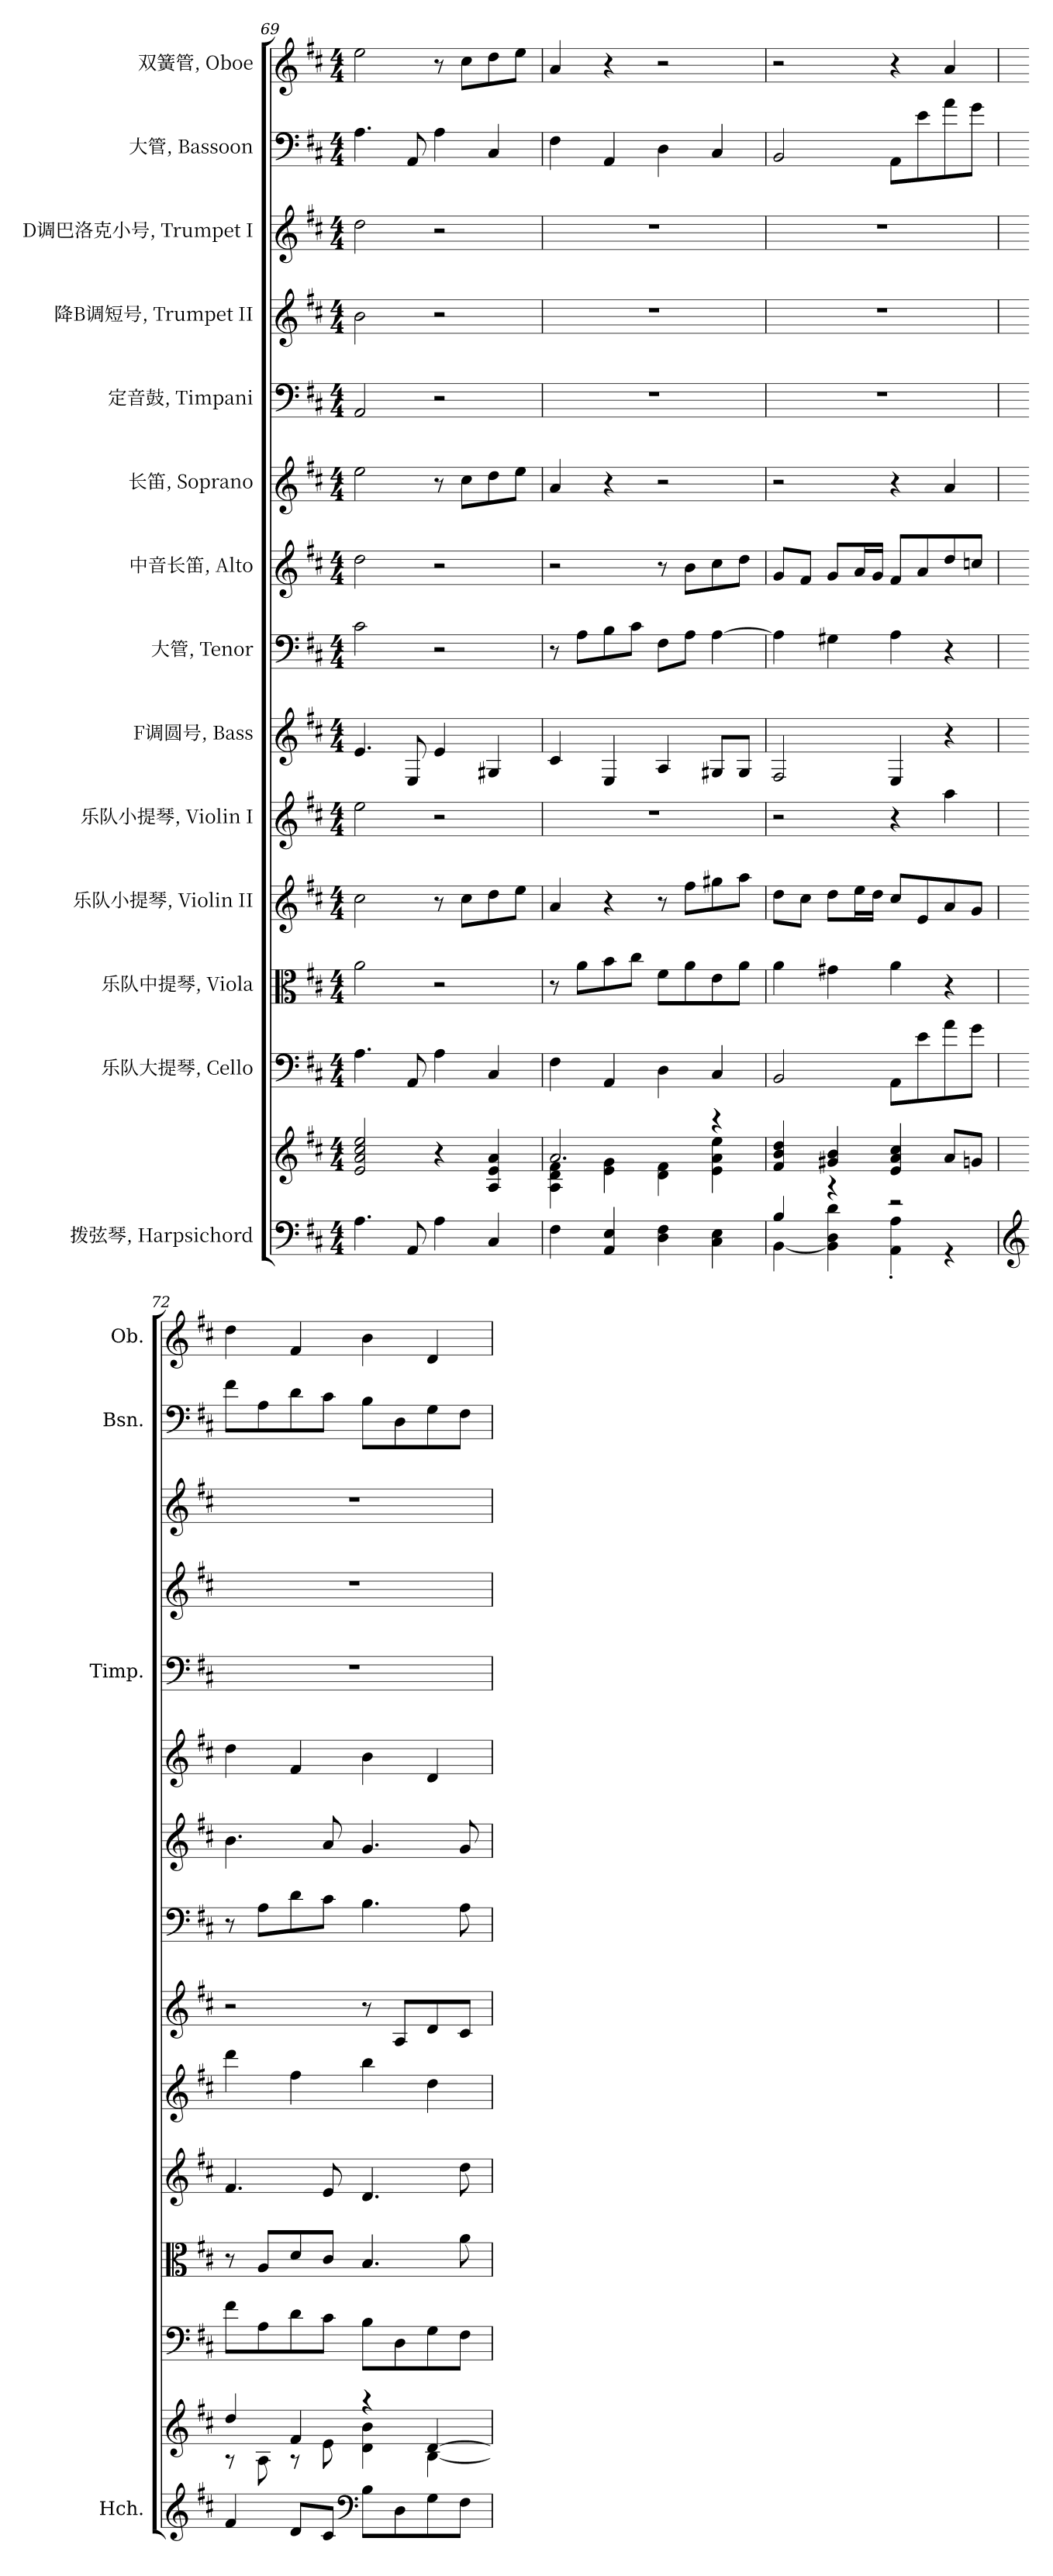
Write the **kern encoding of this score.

**kern	**kern	**kern	**kern	**kern	**kern	**kern	**kern	**kern	**kern	**kern	**kern	**kern	**kern	**kern
*part14	*part14	*part13	*part12	*part11	*part10	*part9	*part8	*part7	*part6	*part5	*part4	*part3	*part2	*part1
*staff15	*staff14	*staff13	*staff12	*staff11	*staff10	*staff9	*staff8	*staff7	*staff6	*staff5	*staff4	*staff3	*staff2	*staff1
*I"拨弦琴, Harpsichord	*	*I"乐队大提琴, Cello	*I"乐队中提琴, Viola	*I"乐队小提琴, Violin II	*I"乐队小提琴, Violin I	*I"F调圆号, Bass	*I"大管, Tenor	*I"中音长笛, Alto	*I"长笛, Soprano	*I"定音鼓, Timpani	*I"降B调短号, Trumpet II	*I"D调巴洛克小号, Trumpet I	*I"大管, Bassoon	*I"双簧管, Oboe
*I'Hch.	*	*	*	*	*	*	*	*	*	*I'Timp.	*	*	*I'Bsn.	*I'Ob.
*clefF4	*clefG2	*clefF4	*clefC3	*clefG2	*clefG2	*clefG2	*clefF4	*clefG2	*clefG2	*clefF4	*clefG2	*clefG2	*clefF4	*clefG2
*	*	*	*	*	*	*ITrd4c7	*	*ITrd3c5	*	*	*ITrd1c2	*ITrd-1c-2	*	*
*k[f#c#]	*k[f#c#]	*k[f#c#]	*k[f#c#]	*k[f#c#]	*k[f#c#]	*k[f#]	*k[f#c#]	*k[f#c#g#]	*k[f#c#]	*k[f#c#]	*k[]	*k[f#c#g#d#]	*k[f#c#]	*k[f#c#]
*M4/4	*M4/4	*M4/4	*M4/4	*M4/4	*M4/4	*M4/4	*M4/4	*M4/4	*M4/4	*M4/4	*M4/4	*M4/4	*M4/4	*M4/4
=69	=69	=69	=69	=69	=69	=69	=69	=69	=69	=69	=69	=69	=69	=69
4.A\	2e/ 2a/ 2cc#/ 2ee/	4.A\	2a\	2cc#\	2ee\	4.A/	2c#\	2a\	2ee\	2AA/	2a\	2ee\	4.A\	2ee\
8AA/	.	8AA/	.	.	.	8AA/	.	.	.	.	.	.	8AA/	.
4A\	4r	4A\	2r	8r	2r	4A/	2r	2r	8r	2r	2r	2r	4A\	8r
.	.	.	.	8cc#\L	.	.	.	.	8cc#\L	.	.	.	.	8cc#\L
4C#/	4A/ 4e/ 4a/	4C#/	.	8dd\	.	4C#X/	.	.	8dd\	.	.	.	4C#/	8dd\
.	.	.	.	8ee\J	.	.	.	.	8ee\J	.	.	.	.	8ee\J
=70	=70	=70	=70	=70	=70	=70	=70	=70	=70	=70	=70	=70	=70	=70
*	*^	*	*	*	*	*	*	*	*	*	*	*	*	*
4F#\	2.a/	4A\ 4d\ 4f#\	4F#\	8r	4a/	1r	4F#/	8r	2r	4a/	1r	1r	1r	4F#\	4a/
.	.	.	.	8a\L	.	.	.	8A\L	.	.	.	.	.	.	.
4AA/ 4E/	.	4e\ 4g\	4AA/	8b\	4r	.	4AA/	8B\	.	4r	.	.	.	4AA/	4r
.	.	.	.	8cc#\J	.	.	.	8c#\J	.	.	.	.	.	.	.
4D\ 4F#\	.	4d\ 4f#\	4D\	8f#\L	8r	.	4D/	8F#\L	8r	2r	.	.	.	4D\	2r
.	.	.	.	8a\	8ff#\L	.	.	8A\J	8f#\L	.	.	.	.	.	.
4C#\ 4E\	4r	4e\ 4a\ 4ee\	4C#/	8e\	8gg#X\	.	8C#X/L	[4A\	8g#\	.	.	.	.	4C#/	.
.	.	.	.	8a\J	8aa\J	.	8C#/J	.	8a\J	.	.	.	.	.	.
*	*v	*v	*	*	*	*	*	*	*	*	*	*	*	*	*
!!LO:PB:g=z
=71	=71	=71	=71	=71	=71	=71	=71	=71	=71	=71	=71	=71	=71	=71
*^	*	*	*	*	*	*	*	*	*	*	*	*	*	*
4B/	[4BB\	4f#/ 4b/ 4dd/	2BB/	4a\	8dd\L	2r	2BB/	4A\]	8d/L	2r	1r	1r	1r	2BB/	2r
.	.	.	.	.	8cc#\J	.	.	.	8c#/J	.	.	.	.	.	.
4r	4BB\] 4D\ 4d\	4g#X/ 4b/	.	4g#X\	8dd\L	.	.	4G#X\	8d/L	.	.	.	.	.	.
.	.	.	.	.	16ee\L	.	.	.	16e/L	.	.	.	.	.	.
.	.	.	.	.	16dd\JJ	.	.	.	16d/JJ	.	.	.	.	.	.
2r	4AA\' 4A\'	4e/ 4a/ 4cc#/	8AA\L	4a\	8cc#/L	4r	4AA/	4A\	8c#/L	4r	.	.	.	8AA\L	4r
.	.	.	8e\	.	8e/	.	.	.	8e/	.	.	.	.	8e\	.
.	4r	8a/L	8a\	4r	8a/	4aa\	4r	4r	8a/	4a/	.	.	.	8a\	4a/
.	.	8gn/J	8g\J	.	8g/J	.	.	.	8gn/J	.	.	.	.	8g\J	.
*v	*v	*	*	*	*	*	*	*	*	*	*	*	*	*	*
=72	=72	=72	=72	=72	=72	=72	=72	=72	=72	=72	=72	=72	=72	=72
*clefG2	*	*	*	*	*	*	*	*	*	*	*	*	*	*
*	*^	*	*	*	*	*	*	*	*	*	*	*	*	*
4f#/	4dd/	8r	8f#\L	8r	4.f#/	4ddd\	2r	8r	4.f#\	4dd\	1r	1r	1r	8f#\L	4dd\
.	.	8A\	8A\	8A/L	.	.	.	8A\L	.	.	.	.	.	8A\	.
8d/L	4f#/	8r	8d\	8d/	.	4ff#\	.	8d\	.	4f#/	.	.	.	8d\	4f#/
8c#/J	.	8e\	8c#\J	8c#/J	8e/	.	.	8c#\J	8e/	.	.	.	.	8c#\J	.
*clefF4	*	*	*	*	*	*	*	*	*	*	*	*	*	*	*
8B\L	4r	4d\ 4b\	8B\L	4.B/	4.d/	4bb\	8r	4.B\	4.d/	4b\	.	.	.	8B\L	4b\
8D\	.	.	8D\	.	.	.	8D/L	.	.	.	.	.	.	8D\	.
8G\	[4d/	[4B\	8G\	.	.	4dd\	8G/	.	.	4d/	.	.	.	8G\	4d/
8F#\J	.	.	8F#\J	8a\	8dd\	.	8F#/J	8A\	8d/	.	.	.	.	8F#\J	.
*	*v	*v	*	*	*	*	*	*	*	*	*	*	*	*	*
=	=	=	=	=	=	=	=	=	=	=	=	=	=	=
*-	*-	*-	*-	*-	*-	*-	*-	*-	*-	*-	*-	*-	*-	*-
